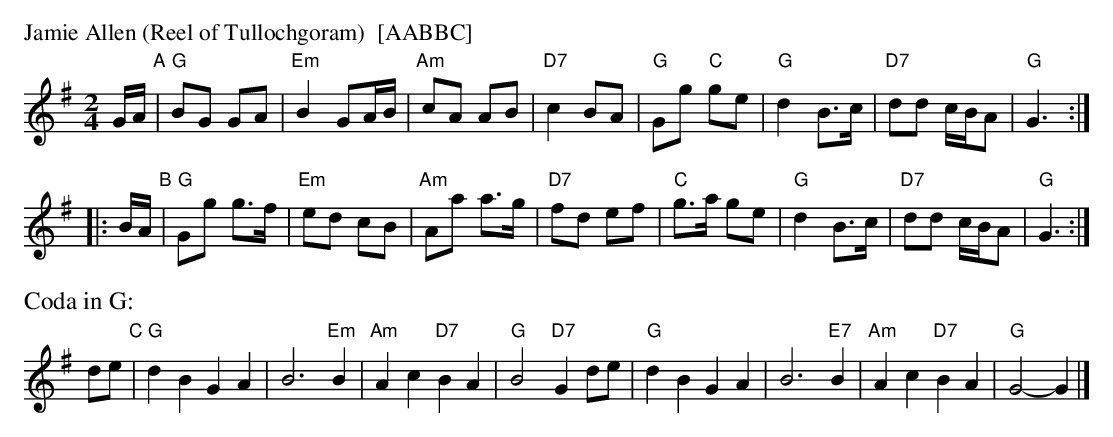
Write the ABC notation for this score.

X:1
M: 2/4
L: 1/8
P: Jamie Allen (Reel of Tullochgoram)  [AABBC]
K: G
G/A/ "A"\
| "G"BG GA | "Em"B2 GA/B/ | "Am"cA AB | "D7"c2 BA \
| "G"Gg "C"ge | "G"d2 B>c | "D7"dd c/B/A | "G"G3 :|
|: B/A/ "B"\
| "G"Gg g>f | "Em"ed cB | "Am"Aa a>g | "D7"fd ef \
| "C"g>a ge | "G"d2 B>c | "D7"dd c/B/A | "G"G3 :|
%%text Coda in G:
de "C"\
| "G"d2B2 G2A2 | B6 "Em"B2 | "Am"A2c2 "D7"B2A2 | "G"B4 "D7"G2de \
| "G"d2B2 G2A2 | B6 "E7"B2 | "Am"A2c2 "D7"B2A2 | "G"G4- G2 |]
